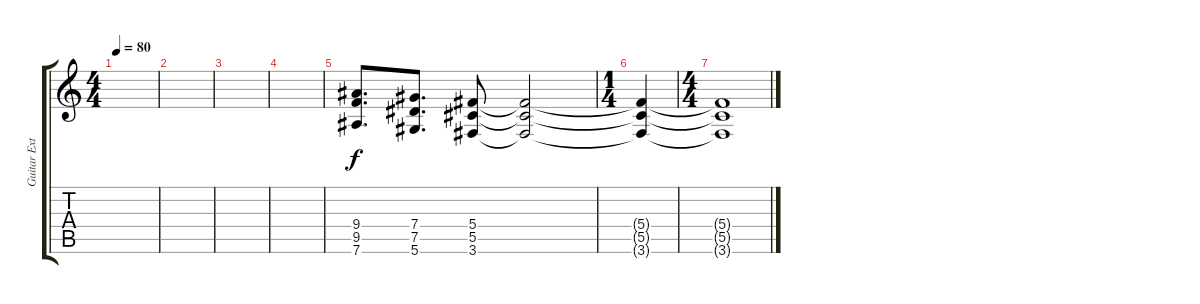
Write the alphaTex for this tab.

\track ("Guitar Extras" "Guitar Ext") {instrument overdrivenguitar}
\staff {score tabs}
\tuning (Eb4 Bb3 Gb3 Db3 Ab2 Eb2) {hide}
\ts (4 4)
\tempo 80
\clef g2
\ks c
|
|
|
|
(9.4 9.5 7.6).8{d} (7.4 7.5 5.6).8{d} (5.4 5.5 3.6).8 (5.4{t} 5.5{t} 3.6{t}).2 |
\ts (1 4)
(5.4{t} 5.5{t} 3.6{t}).4 |
\ts (4 4)
(5.4{t} 5.5{t} 3.6{t}).1
